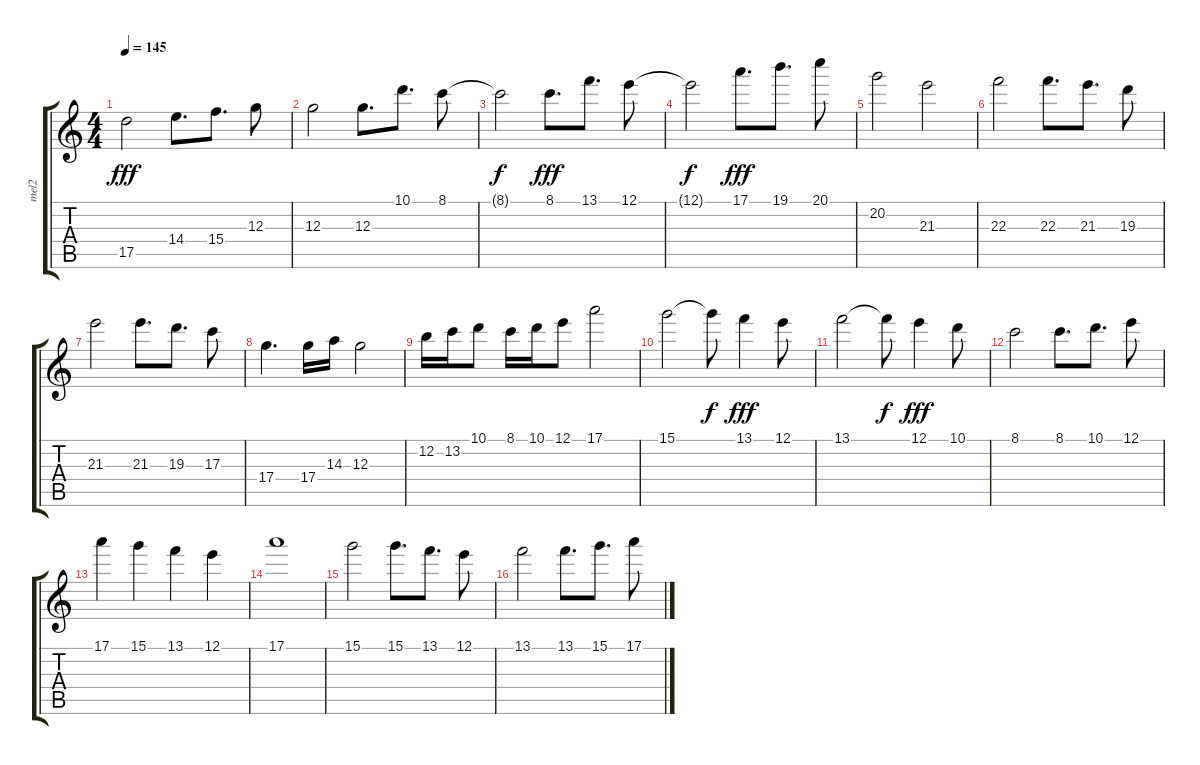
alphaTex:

\track ("mel2" "mel2") {instrument overdrivenguitar}
\staff {score tabs}
\tuning (E4 B3 G3 D3 A2 E2) {hide}
\ts (4 4)
\tempo 145
\clef g2
\ks c
17.5.2{dy fff} 14.4.8{d} 15.4.8{d} 12.3.8 |
12.3.2 12.3.8{d} 10.1.8{d} 8.1.8 |
8.1{t}.2{dy f} 8.1.8{d dy fff} 13.1.8{d} 12.1.8 |
12.1{t}.2{dy f} 17.1.8{d dy fff} 19.1.8{d} 20.1.8 |
20.2.2 21.3.2 |
22.3.2 22.3.8{d} 21.3.8{d} 19.3.8 |
21.3.2 21.3.8{d} 19.3.8{d} 17.3.8 |
17.4.4{d} 17.4.16 14.3.16 12.3.2 |
12.2.16 13.2.16 10.1.8 8.1.16 10.1.16 12.1.8 17.1.2 |
15.1.2 15.1{t}.8{dy f} 13.1.4{dy fff} 12.1.8 |
13.1.2 13.1{t}.8{dy f} 12.1.4{dy fff} 10.1.8 |
8.1.2 8.1.8{d} 10.1.8{d} 12.1.8 |
17.1.4 15.1.4 13.1.4 12.1.4 |
17.1.1 |
15.1.2 15.1.8{d} 13.1.8{d} 12.1.8 |
13.1.2 13.1.8{d} 15.1.8{d} 17.1.8
